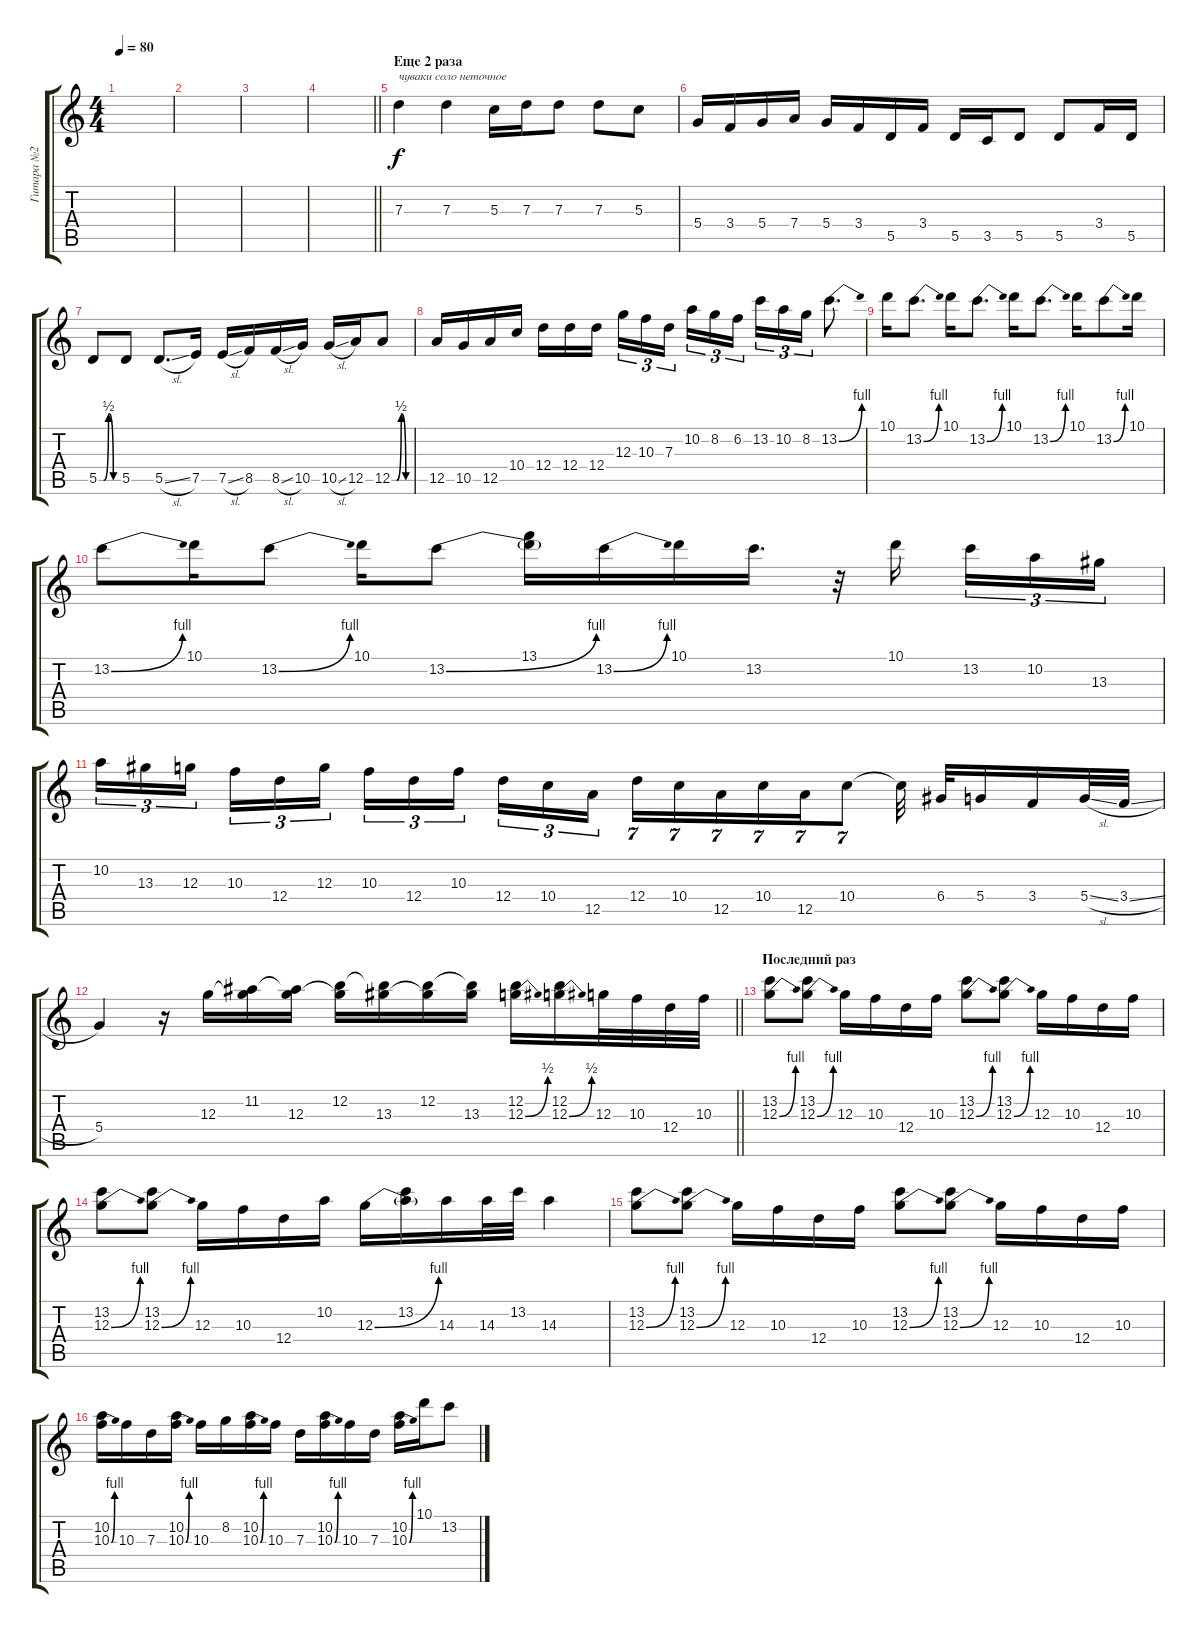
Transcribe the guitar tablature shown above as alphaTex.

\track ("Гитара №2" "Гитара №2") {instrument overdrivenguitar}
\staff {score tabs}
\tuning (E4 B3 G3 D3 A2 D2) {hide}
\ts (4 4)
\tempo 80
\clef g2
\ks c
|
|
|
\barLineRight lightlight
|
\section ("" "Еще 2 раза")
7.3.4{txt "чуваки соло неточное"} 7.3.4 5.3.16 7.3.16 7.3.8 7.3.8 5.3.8 |
5.4.16 3.4.16 5.4.16 7.4.16 5.4.16 3.4.16 5.5.16 3.4.16 5.5.16 3.5.16 5.5.8 5.5.8 3.4.16 5.5.16 |
5.5{be (custom 0 0 15 0 30 2 45 0 60 0)}.8 5.5.8 5.5{sl}.8{d} 7.5.16 7.5{sl}.16 8.5.16 8.5{sl}.16 10.5.16 10.5{sl}.16 12.5.16 12.5{be (custom 0 0 15 0 30 2 45 0 60 0)}.8 |
12.5.16 10.5.16 12.5.16 10.4.16 12.4.16 12.4.16 12.4.16{beam splitsecondary} 12.3.16{tu (3 2)} 10.3.16{tu (3 2)} 7.3.16{tu (3 2) beam splitsecondary} 10.2.16{tu (3 2)} 8.2.16{tu (3 2)} 6.2.16{tu (3 2) beam splitsecondary} 13.2.16{tu (3 2)} 10.2.16{tu (3 2)} 8.2.16{tu (3 2)} 13.2{be (bend 0 0 60 4)}.8{d} |
10.1.16 13.2{be (bend 0 0 60 4)}.8{d} 10.1.16 13.2{be (bend 0 0 60 4)}.8{d} 10.1.16 13.2{be (bend 0 0 60 4)}.8{d} 10.1.16 13.2{be (bend 0 0 60 4)}.8 10.1.16 |
13.2{be (bend 0 0 60 4)}.8 10.1.16 13.2{be (bend 0 0 60 4)}.8 10.1.16 13.2{be (bend 0 0 60 4)}.8 (13.1 13.2{t}).16 13.2{be (bend 0 0 60 4)}.16 10.1.16 13.2.16{d} r.32 10.1.16{beam splitsecondary} 13.2.16{tu (3 2)} 10.2.16{tu (3 2)} 13.3.16{tu (3 2)} |
10.2.16{tu (3 2)} 13.3.16{tu (3 2)} 12.3.16{tu (3 2) beam splitsecondary} 10.3.16{tu (3 2)} 12.4.16{tu (3 2)} 12.3.16{tu (3 2)} 10.3.16{tu (3 2)} 12.4.16{tu (3 2)} 10.3.16{tu (3 2) beam splitsecondary} 12.4.16{tu (3 2)} 10.4.16{tu (3 2)} 12.5.16{tu (3 2)} 12.4.16{tu (7 4)} 10.4.16{tu (7 4)} 12.5.16{tu (7 4)} 10.4.16{tu (7 4)} 12.5.16{tu (7 4)} 10.4.8{tu (7 4)} 10.4{t}.32 6.4.32 5.4.16 3.4.16 5.4{sl}.32 3.4{sl}.32 |
\barLineRight lightlight
5.4.4 r.16 12.3.16 (11.2 12.3{t}).16 (11.2{t} 12.3).16 (12.2 12.3{t}).16 (12.2{t} 13.3).16 (12.2 13.3{t}).16 (12.2{t} 13.3).16 (12.2 12.3{be (bend 0 0 60 2)}).16 (12.2 12.3{be (bend 0 0 60 2)}).16 12.3.32 10.3.32 12.4.32 10.3.32 |
\section ("" "Последний раз")
(13.2 12.3{be (bend 0 0 60 4)}).8 (13.2 12.3{be (bend 0 0 60 4)}).8 12.3.16 10.3.16 12.4.16 10.3.16 (13.2 12.3{be (bend 0 0 60 4)}).8 (13.2 12.3{be (bend 0 0 60 4)}).8 12.3.16 10.3.16 12.4.16 10.3.16 |
(13.2 12.3{be (bend 0 0 60 4)}).8 (13.2 12.3{be (bend 0 0 60 4)}).8 12.3.16 10.3.16 12.4.16 10.2.16 12.3{be (bend 0 0 60 4)}.16 (13.2 12.3{t}).16 14.3.16 14.3.32 13.2.32 14.3.4 |
(13.2 12.3{be (bend 0 0 60 4)}).8 (13.2 12.3{be (bend 0 0 60 4)}).8 12.3.16 10.3.16 12.4.16 10.3.16 (13.2 12.3{be (bend 0 0 60 4)}).8 (13.2 12.3{be (bend 0 0 60 4)}).8 12.3.16 10.3.16 12.4.16 10.3.16 |
(10.2 10.3{be (bend 0 0 60 4)}).16 10.3.16 7.3.16 (10.2 10.3{be (bend 0 0 60 4)}).16 10.3.16 8.2.16 (10.2 10.3{be (bend 0 0 60 4)}).16 10.3.16 7.3.16 (10.2 10.3{be (bend 0 0 60 4)}).16 10.3.16 7.3.16 (10.2 10.3{be (bend 0 0 60 4)}).16 10.1.16 13.2.8
